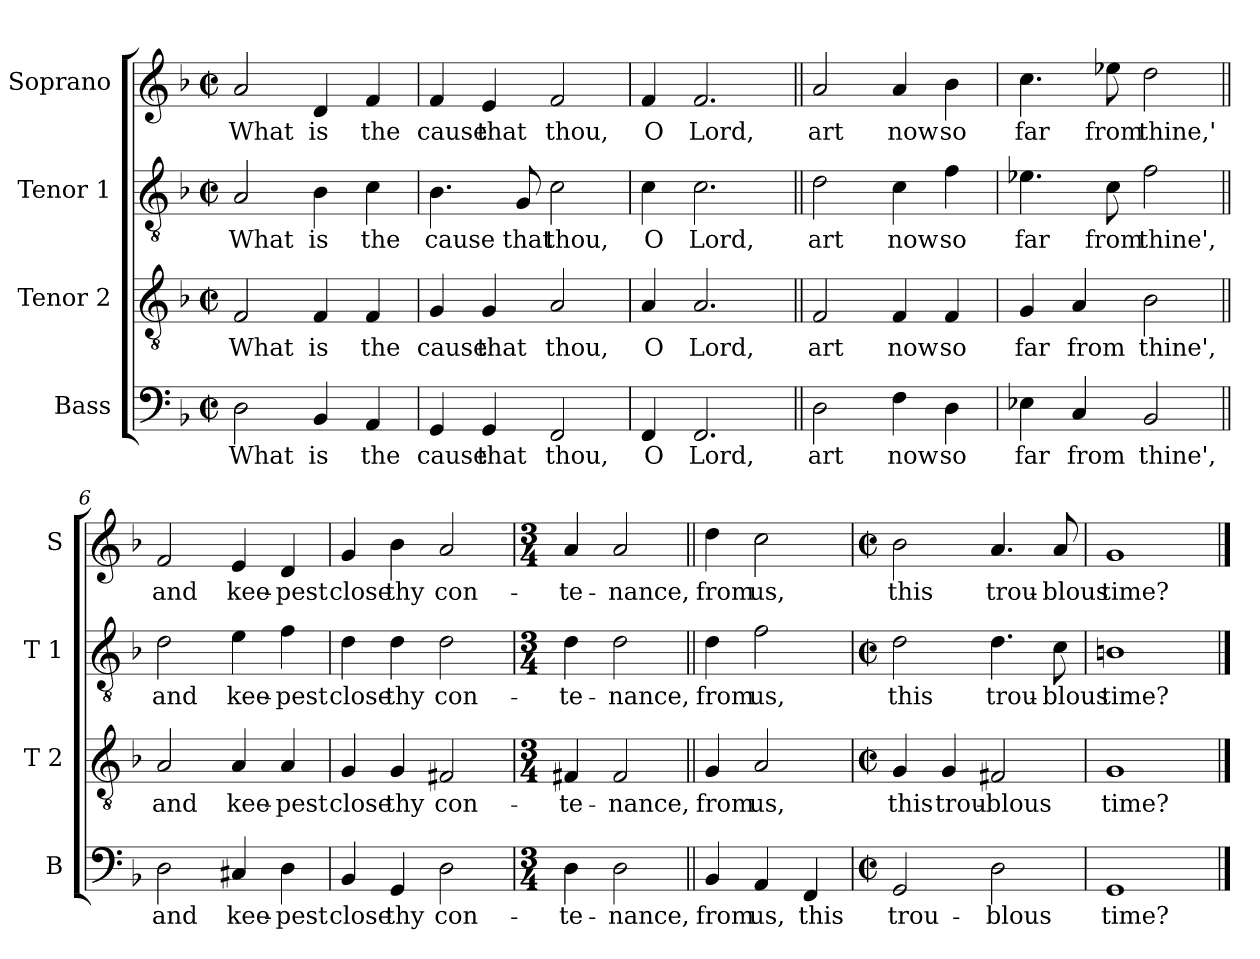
**kern	**text	**kern	**text	**kern	**text	**kern	**text
*part4	*part4	*part3	*part3	*part2	*part2	*part1	*part1
*staff4	*staff4	*staff3	*staff3	*staff2	*staff2	*staff1	*staff1
*I"Bass	*	*I"Tenor 2	*	*I"Tenor 1	*	*I"Soprano	*
*I'B	*	*I'T 2	*	*I'T 1	*	*I'S	*
*clefF4	*	*clefGv2	*	*clefGv2	*	*clefG2	*
*k[b-]	*	*k[b-]	*	*k[b-]	*	*k[b-]	*
*F:	*	*F:	*	*F:	*	*F:	*
*M2/2	*	*M2/2	*	*M2/2	*	*M2/2	*
*met(c|)	*	*met(c|)	*	*met(c|)	*	*met(c|)	*
=1	=1	=1	=1	=1	=1	=1	=1
!	!LO:LY:b	!	!LO:LY:b	!	!LO:LY:b	!	!LO:LY:b
2D\	What	2F/	What	2A/	What	2a/	What
!	!LO:LY:b	!	!LO:LY:b	!	!LO:LY:b	!	!LO:LY:b
4BB-/	is	4F/	is	4B-\	is	4d/	is
!	!LO:LY:b	!	!LO:LY:b	!	!LO:LY:b	!	!LO:LY:b
4AA/	the	4F/	the	4c\	the	4f/	the
=2	=2	=2	=2	=2	=2	=2	=2
!	!LO:LY:b	!	!LO:LY:b	!	!LO:LY:b	!	!LO:LY:b
4GG/	cause	4G/	cause	4.B-\	cause	4f/	cause
!	!LO:LY:b	!	!LO:LY:b	!	!	!	!LO:LY:b
4GG/	that	4G/	that	.	.	4e/	that
!	!	!	!	!	!LO:LY:b	!	!
.	.	.	.	8G/	that	.	.
!	!LO:LY:b	!	!LO:LY:b	!	!LO:LY:b	!	!LO:LY:b
2FF/	thou,	2A/	thou,	2c\	thou,	2f/	thou,
=3	=3	=3	=3	=3	=3	=3	=3
!	!LO:LY:b	!	!LO:LY:b	!	!LO:LY:b	!	!LO:LY:b
4FF/	O	4A/	O	4c\	O	4f/	O
!	!LO:LY:b	!	!LO:LY:b	!	!LO:LY:b	!	!LO:LY:b
2.FF/	Lord,	2.A/	Lord,	2.c\	Lord,	2.f/	Lord,
=4||	=4||	=4||	=4||	=4||	=4||	=4||	=4||
!	!LO:LY:b	!	!LO:LY:b	!	!LO:LY:b	!	!LO:LY:b
2D\	art	2F/	art	2d\	art	2a/	art
!	!LO:LY:b	!	!LO:LY:b	!	!LO:LY:b	!	!LO:LY:b
4F\	now	4F/	now	4c\	now	4a/	now
!	!LO:LY:b	!	!LO:LY:b	!	!LO:LY:b	!	!LO:LY:b
4D\	so	4F/	so	4f\	so	4b-\	so
=5	=5	=5	=5	=5	=5	=5	=5
!	!LO:LY:b	!	!LO:LY:b	!	!LO:LY:b	!	!LO:LY:b
4E-X\	far	4G/	far	4.e-X\	far	4.cc\	far
!	!LO:LY:b	!	!LO:LY:b	!	!	!	!
4C/	from	4A/	from	.	.	.	.
!	!	!	!	!	!LO:LY:b	!	!LO:LY:b
.	.	.	.	8c\	from	8ee-X\	from
!	!LO:LY:b	!	!LO:LY:b	!	!LO:LY:b	!	!LO:LY:b
2BB-/	thine',	2B-\	thine',	2f\	thine',	2dd\	thine,'
!!LO:LB:g=z
=6||	=6||	=6||	=6||	=6||	=6||	=6||	=6||
!	!LO:LY:b	!	!LO:LY:b	!	!LO:LY:b	!	!LO:LY:b
2D\	and	2A/	and	2d\	and	2f/	and
!	!LO:LY:b	!	!LO:LY:b	!	!LO:LY:b	!	!LO:LY:b
4C#X/	kee-	4A/	kee-	4e\	kee-	4e/	kee-
!	!LO:LY:b	!	!LO:LY:b	!	!LO:LY:b	!	!LO:LY:b
4D\	-pest	4A/	-pest	4f\	-pest	4d/	-pest
=7	=7	=7	=7	=7	=7	=7	=7
!	!LO:LY:b	!	!LO:LY:b	!	!LO:LY:b	!	!LO:LY:b
4BB-/	close	4G/	close	4d\	close	4g/	close
!	!LO:LY:b	!	!LO:LY:b	!	!LO:LY:b	!	!LO:LY:b
4GG/	thy	4G/	thy	4d\	thy	4b-\	thy
!	!LO:LY:b	!	!LO:LY:b	!	!LO:LY:b	!	!LO:LY:b
2D\	con-	2F#X/	con-	2d\	con-	2a/	con-
=8	=8	=8	=8	=8	=8	=8	=8
*M3/4	*	*M3/4	*	*M3/4	*	*M3/4	*
!	!LO:LY:b	!	!LO:LY:b	!	!LO:LY:b	!	!LO:LY:b
4D\	-te-	4F#X/	-te-	4d\	-te-	4a/	-te-
!	!LO:LY:b	!	!LO:LY:b	!	!LO:LY:b	!	!LO:LY:b
2D\	-nance,	2F#/	-nance,	2d\	-nance,	2a/	-nance,
=9||	=9||	=9||	=9||	=9||	=9||	=9||	=9||
!	!LO:LY:b	!	!LO:LY:b	!	!LO:LY:b	!	!LO:LY:b
4BB-/	from	4G/	from	4d\	from	4dd\	from
!	!LO:LY:b	!	!LO:LY:b	!	!LO:LY:b	!	!LO:LY:b
4AA/	us,	2A/	us,	2f\	us,	2cc\	us,
!	!LO:LY:b	!	!	!	!	!	!
4FF/	this	.	.	.	.	.	.
=10	=10	=10	=10	=10	=10	=10	=10
*M2/2	*	*M2/2	*	*M2/2	*	*M2/2	*
*met(c|)	*	*met(c|)	*	*met(c|)	*	*met(c|)	*
!	!LO:LY:b	!	!LO:LY:b	!	!LO:LY:b	!	!LO:LY:b
2GG/	trou-	4G/	this	2d\	this	2b-\	this
!	!	!	!LO:LY:b	!	!	!	!
.	.	4G/	trou-	.	.	.	.
!	!LO:LY:b	!	!LO:LY:b	!	!LO:LY:b	!	!LO:LY:b
2D\	-blous	2F#X/	-blous	4.d\	trou-	4.a/	trou-
!	!	!	!	!	!LO:LY:b	!	!LO:LY:b
.	.	.	.	8c\	-blous	8a/	-blous
=11	=11	=11	=11	=11	=11	=11	=11
!	!LO:LY:b	!	!LO:LY:b	!	!LO:LY:b	!	!LO:LY:b
1GG	time?	1G	time?	1Bn	time?	1g	time?
==	==	==	==	==	==	==	==
*-	*-	*-	*-	*-	*-	*-	*-
